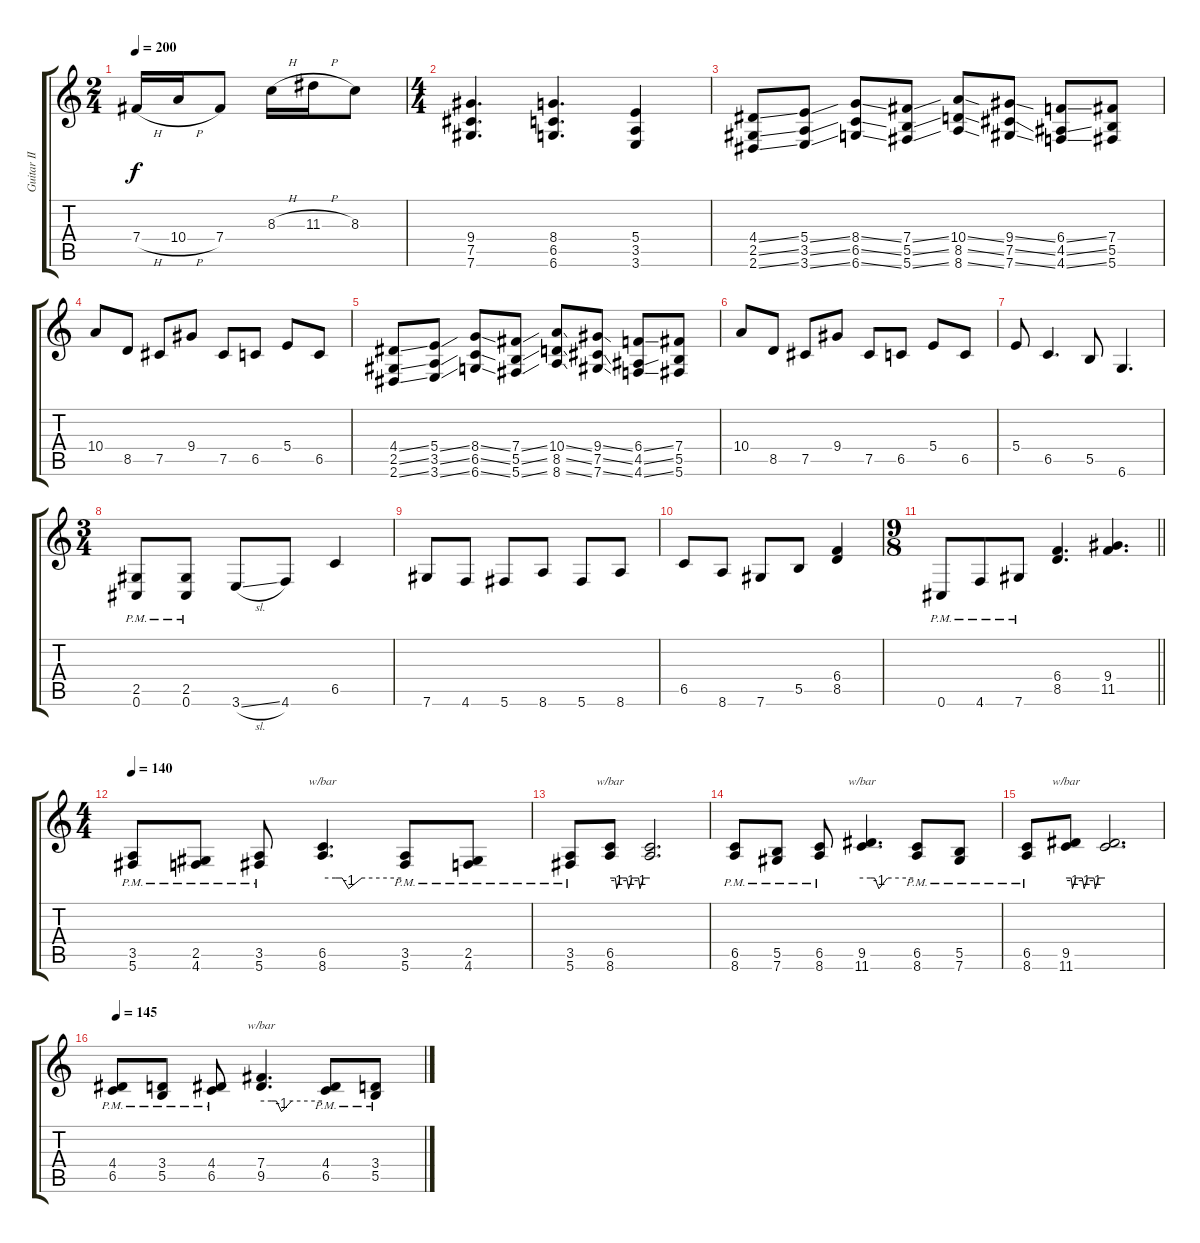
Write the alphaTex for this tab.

\track ("Guitar II" "Guitar II") {instrument distortionguitar}
\staff {score tabs}
\tuning (Db4 Ab3 E3 B2 Gb2 Db2) {hide}
\ts (2 4)
\tempo 200
\clef g2
\ks c
7.4{h}.16{dy f} 10.4{h}.16 7.4.8 8.3{h}.16 11.3{h}.16 8.3.8 |
\ts (4 4)
(9.4 7.5 7.6).4{d} (8.4 6.5 6.6).4{d} (5.4 3.5 3.6).4 |
(4.4{ss} 2.5{ss} 2.6{ss}).8 (5.4{ss} 3.5{ss} 3.6{ss}).8 (8.4{ss} 6.5{ss} 6.6{ss}).8 (7.4{ss} 5.5{ss} 5.6{ss}).8 (10.4{ss} 8.5{ss} 8.6{ss}).8 (9.4{ss} 7.5{ss} 7.6{ss}).8 (6.4{ss} 4.5{ss} 4.6{ss}).8 (7.4 5.5 5.6).8 |
10.4.8 8.5.8 7.5.8 9.4.8 7.5.8 6.5.8 5.4.8 6.5.8 |
(4.4{ss} 2.5{ss} 2.6{ss}).8 (5.4{ss} 3.5{ss} 3.6{ss}).8 (8.4{ss} 6.5{ss} 6.6{ss}).8 (7.4{ss} 5.5{ss} 5.6{ss}).8 (10.4{ss} 8.5{ss} 8.6{ss}).8 (9.4{ss} 7.5{ss} 7.6{ss}).8 (6.4{ss} 4.5{ss} 4.6{ss}).8 (7.4 5.5 5.6).8 |
10.4.8 8.5.8 7.5.8 9.4.8 7.5.8 6.5.8 5.4.8 6.5.8 |
5.4.8 6.5.4{d} 5.5.8 6.6.4{d} |
\ts (3 4)
(2.5{pm} 0.6{pm}).8 (2.5{pm} 0.6{pm}).8 3.6{sl}.8 4.6.8 6.5.4 |
7.6.8 4.6.8 5.6.8 8.6.8 5.6.8 8.6.8 |
6.5.8 8.6.8 7.6.8 5.5.8 (6.4 8.5).4 |
\ts (9 8)
\barLineRight lightlight
0.6{pm}.8 4.6{pm}.8 7.6{pm}.8 (6.4 8.5).4{d} (9.4 11.5).4{d} |
\ts (4 4)
\tempo 140
(3.5{pm} 5.6{pm}).8 (2.5{pm} 4.6{pm}).8 (3.5{pm} 5.6{pm}).8 (6.5 8.6).4{d tbe (custom default 0 0 10 0 15 0 20 -4 30 0 60 0)} (3.5{pm} 5.6{pm}).8 (2.5{pm} 4.6{pm}).8 |
(3.5{pm} 5.6{pm}).8 (6.5 8.6).8{tbe (custom default 0 0 8 0 10 -4 15 0 25 0 28 -4 33 0 43 0 45 -4 50 0 60 0)} (6.5{t} 8.6{t}).2{d} |
(6.5{pm} 8.6{pm}).8 (5.5{pm} 7.6{pm}).8 (6.5{pm} 8.6{pm}).8 (9.5 11.6).4{d tbe (custom default 0 0 10 0 15 0 20 -4 30 0 60 0)} (6.5{pm} 8.6{pm}).8 (5.5{pm} 7.6{pm}).8 |
(6.5{pm} 8.6{pm}).8 (9.5 11.6).8{tbe (custom default 0 0 8 0 10 -4 15 0 25 0 28 -4 33 0 43 0 45 -4 50 0 60 0)} (9.5{t} 11.6{t}).2{d} |
\tempo 145
(4.4{pm} 6.5{pm}).8 (3.4{pm} 5.5{pm}).8 (4.4{pm} 6.5{pm}).8 (7.4 9.5).4{d tbe (custom default 0 0 10 0 15 0 20 -4 30 0 60 0)} (4.4{pm} 6.5{pm}).8 (3.4{pm} 5.5{pm}).8
